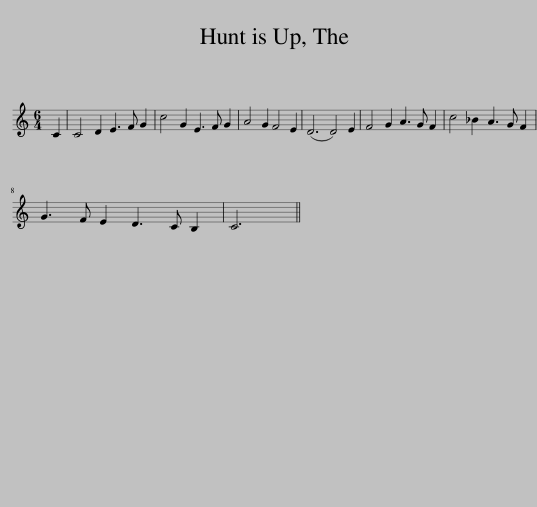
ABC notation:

X:1
L:1/8
M:6/4
I:linebreak $
K:C
V:1 treble
V:1
 C2 | C4 D2 E3 F G2 | c4 G2 E3 F G2 | A4 G2 F4 E2 | (D6 D4) E2 | %5
 F4 G2 A3 G F2 | c4 _B2 A3 G F2 |$ G3 F E2 D3 C B,2 | C6 || %9
